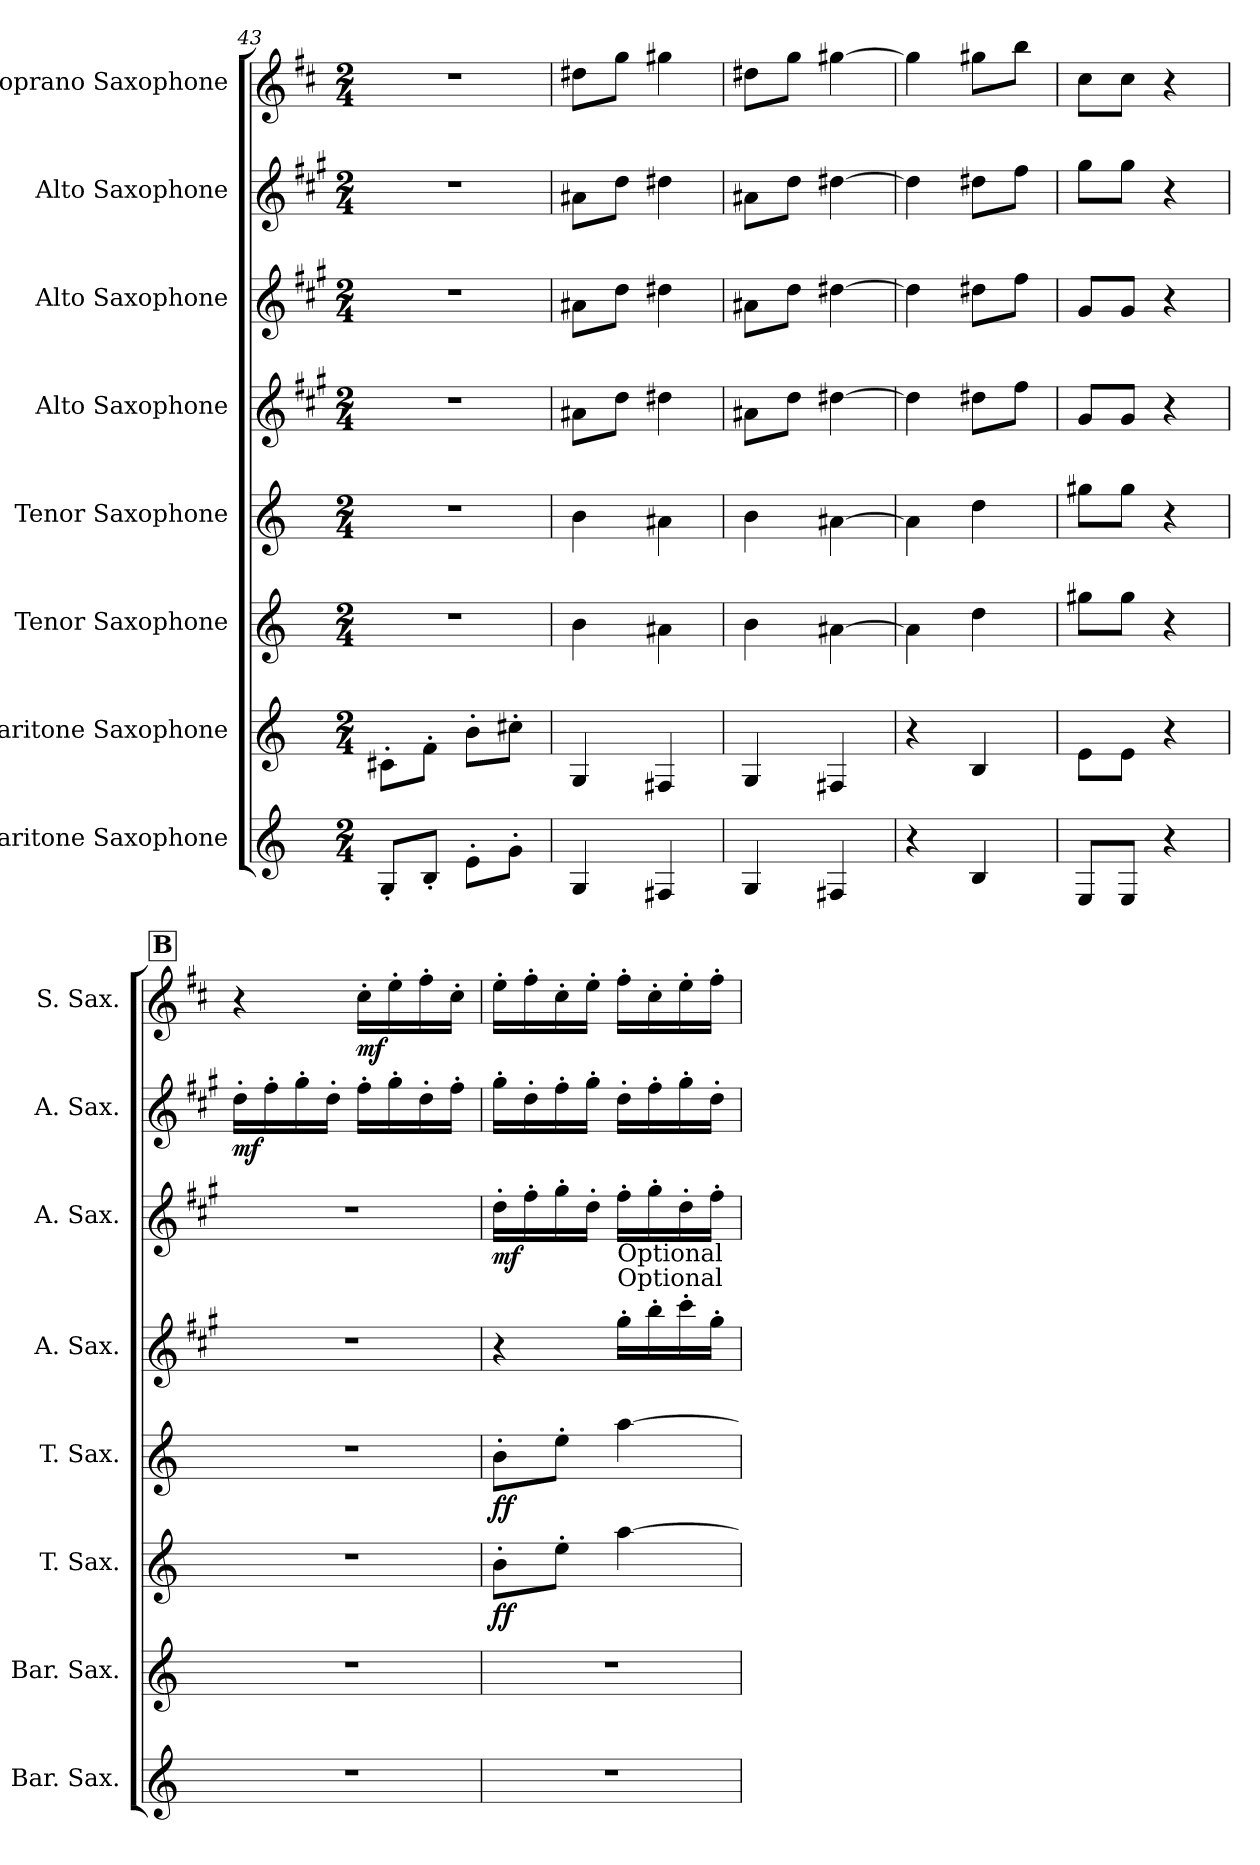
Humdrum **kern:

**kern	**kern	**kern	**dynam	**kern	**dynam	**kern	**dynam	**kern	**dynam	**kern	**dynam	**kern	**dynam
*part8	*part7	*part6	*part6	*part5	*part5	*part4	*part4	*part3	*part3	*part2	*part2	*part1	*part1
*staff8	*staff7	*staff6	*staff6	*staff5	*staff5	*staff4	*staff4	*staff3	*staff3	*staff2	*staff2	*staff1	*staff1
*I"Baritone Saxophone	*I"Baritone Saxophone	*I"Tenor Saxophone	*	*I"Tenor Saxophone	*	*I"Alto Saxophone	*	*I"Alto Saxophone	*	*I"Alto Saxophone	*	*I"Soprano Saxophone	*
*I'Bar. Sax.	*I'Bar. Sax.	*I'T. Sax.	*	*I'T. Sax.	*	*I'A. Sax.	*	*I'A. Sax.	*	*I'A. Sax.	*	*I'S. Sax.	*
*clefG2	*clefG2	*clefG2	*	*clefG2	*	*clefG2	*	*clefG2	*	*clefG2	*	*clefG2	*
*ITrd12c21	*ITrd12c21	*ITrd8c14	*	*ITrd8c14	*	*ITrd5c9	*	*ITrd5c9	*	*ITrd5c9	*	*ITrd1c2	*
*k[]	*k[]	*k[]	*	*k[]	*	*k[]	*	*k[]	*	*k[]	*	*k[]	*
*M2/4	*M2/4	*M2/4	*	*M2/4	*	*M2/4	*	*M2/4	*	*M2/4	*	*M2/4	*
=43	=43	=43	=43	=43	=43	=43	=43	=43	=43	=43	=43	=43	=43
8GG'/L	8C#X'\L	2r	.	2r	.	2r	.	2r	.	2r	.	2r	.
8BB'/J	8F'\J	.	.	.	.	.	.	.	.	.	.	.	.
8E'\L	8B'\L	.	.	.	.	.	.	.	.	.	.	.	.
8G'\J	8c#X'\J	.	.	.	.	.	.	.	.	.	.	.	.
!!LO:PB:g=z
=44	=44	=44	=44	=44	=44	=44	=44	=44	=44	=44	=44	=44	=44
4GG/	4GG/	4B\	.	4B\	.	8c#X\L	.	8c#X\L	.	8c#X\L	.	8cc#X\L	.
.	.	.	.	.	.	8f\J	.	8f\J	.	8f\J	.	8ff\J	.
4FF#X/	4FF#X/	4A#X\	.	4A#X\	.	4f#X\	.	4f#X\	.	4f#X\	.	4ff#X\	.
=45	=45	=45	=45	=45	=45	=45	=45	=45	=45	=45	=45	=45	=45
4GG/	4GG/	4B\	.	4B\	.	8c#X\L	.	8c#X\L	.	8c#X\L	.	8cc#X\L	.
.	.	.	.	.	.	8f\J	.	8f\J	.	8f\J	.	8ff\J	.
4FF#X/	4FF#X/	[4A#X\	.	[4A#X\	.	[4f#X\	.	[4f#X\	.	[4f#X\	.	[4ff#X\	.
=46	=46	=46	=46	=46	=46	=46	=46	=46	=46	=46	=46	=46	=46
4r	4r	4A#\]	.	4A#\]	.	4f#\]	.	4f#\]	.	4f#\]	.	4ff#\]	.
4BB/	4BB/	4d\	.	4d\	.	8f#X\L	.	8f#X\L	.	8f#X\L	.	8ff#X\L	.
.	.	.	.	.	.	8a\J	.	8a\J	.	8a\J	.	8aa\J	.
=47	=47	=47	=47	=47	=47	=47	=47	=47	=47	=47	=47	=47	=47
8EE/L	8E\L	8g#X\L	.	8g#X\L	.	8B/L	.	8B/L	.	8b\L	.	8b\L	.
8EE/J	8E\J	8g#\J	.	8g#\J	.	8B/J	.	8B/J	.	8b\J	.	8b\J	.
4r	4r	4r	.	4r	.	4r	.	4r	.	4r	.	4r	.
!!LO:REH:place=s1:a:B:fs=14:t=B
=48	=48	=48	=48	=48	=48	=48	=48	=48	=48	=48	=48	=48	=48
!	!	!	!	!	!	!	!	!	!	!	!LO:DY:b	!	!
2r	2r	2r	.	2r	.	2r	.	2r	.	16f'\LL	mf	4r	.
.	.	.	.	.	.	.	.	.	.	16a'\	.	.	.
.	.	.	.	.	.	.	.	.	.	16b'\	.	.	.
.	.	.	.	.	.	.	.	.	.	16f'\JJ	.	.	.
!	!	!	!	!	!	!	!	!	!	!	!	!	!LO:DY:b
.	.	.	.	.	.	.	.	.	.	16a'\LL	.	16b'\LL	mf
.	.	.	.	.	.	.	.	.	.	16b'\	.	16dd'\	.
.	.	.	.	.	.	.	.	.	.	16f'\	.	16ee'\	.
.	.	.	.	.	.	.	.	.	.	16a'\JJ	.	16b'\JJ	.
=49	=49	=49	=49	=49	=49	=49	=49	=49	=49	=49	=49	=49	=49
!	!	!	!LO:DY:b	!	!LO:DY:b	!	!	!	!LO:DY:b	!	!	!	!
2r	2r	8B'\L	ff	8B'\L	ff	4r	.	16f'\LL	mf	16b'\LL	.	16dd'\LL	.
.	.	.	.	.	.	.	.	16a'\	.	16f'\	.	16ee'\	.
.	.	8e'\J	.	8e'\J	.	.	.	16b'\	.	16a'\	.	16b'\	.
.	.	.	.	.	.	.	.	16f'\JJ	.	16b'\JJ	.	16dd'\JJ	.
!	!	!	!	!	!	!LO:TX:a:t=Optional	!	!	!	!	!	!	!
!	!	!	!	!	!	!LO:TX:a:t=Optional	!	!	!	!	!	!	!
!	!	!	!	!	!	!	!LO:DY:b	!	!	!	!	!	!
!	!	!	!	!	!	!	!LO:DY:n=1:b	!	!	!	!	!	!
.	.	[4a\	.	[4a\	.	16b'\LL	mf mf	16a'\LL	.	16f'\LL	.	16ee'\LL	.
.	.	.	.	.	.	16dd'\	.	16b'\	.	16a'\	.	16b'\	.
.	.	.	.	.	.	16ee'\	.	16f'\	.	16b'\	.	16dd'\	.
.	.	.	.	.	.	16b'\JJ	.	16a'\JJ	.	16f'\JJ	.	16ee'\JJ	.
=	=	=	=	=	=	=	=	=	=	=	=	=	=
*-	*-	*-	*-	*-	*-	*-	*-	*-	*-	*-	*-	*-	*-
